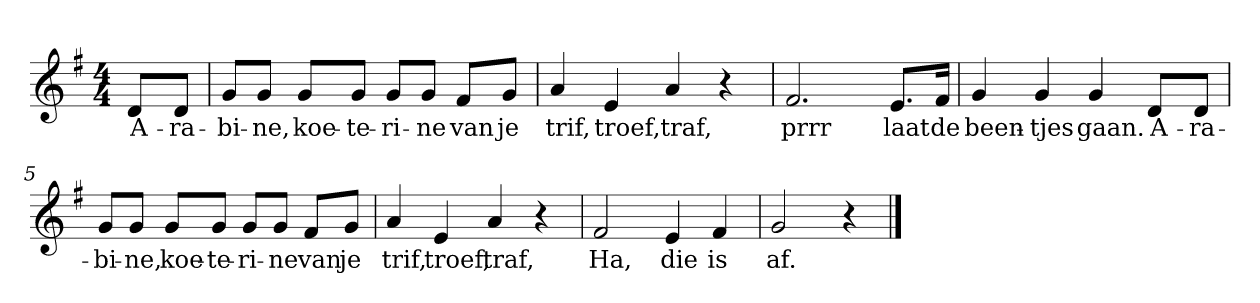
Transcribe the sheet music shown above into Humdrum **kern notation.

**kern	**text
*part1	*part1
*staff1	*staff1
*clefG2	*
*k[f#]	*
*G:	*
*M4/4	*
*MM120	*
=	=
8d/L	A-
8d/J	-ra-
=1	=1
8g/L	-bi-
8g/J	-ne,
8g/L	koe-
8g/J	-te-
8g/L	-ri-
8g/J	-ne
8f#/L	van
8g/J	je
=2	=2
4a	trif,
4e	troef,
4a	traf,
4r	.
=3	=3
2.f#	prrr
8.e/L	laat
16f#/Jk	de
=4	=4
4g	been-
4g	-tjes
4g	gaan.
8d/L	A-
8d/J	-ra-
=5	=5
8g/L	-bi-
8g/J	-ne,
8g/L	koe-
8g/J	-te-
8g/L	-ri-
8g/J	-ne
8f#/L	van
8g/J	je
=6	=6
4a	trif,
4e	troef,
4a	traf,
4r	.
=7	=7
2f#	Ha,
4e	die
4f#	is
=8	=8
2g	af.
4r	.
==	==
*-	*-
